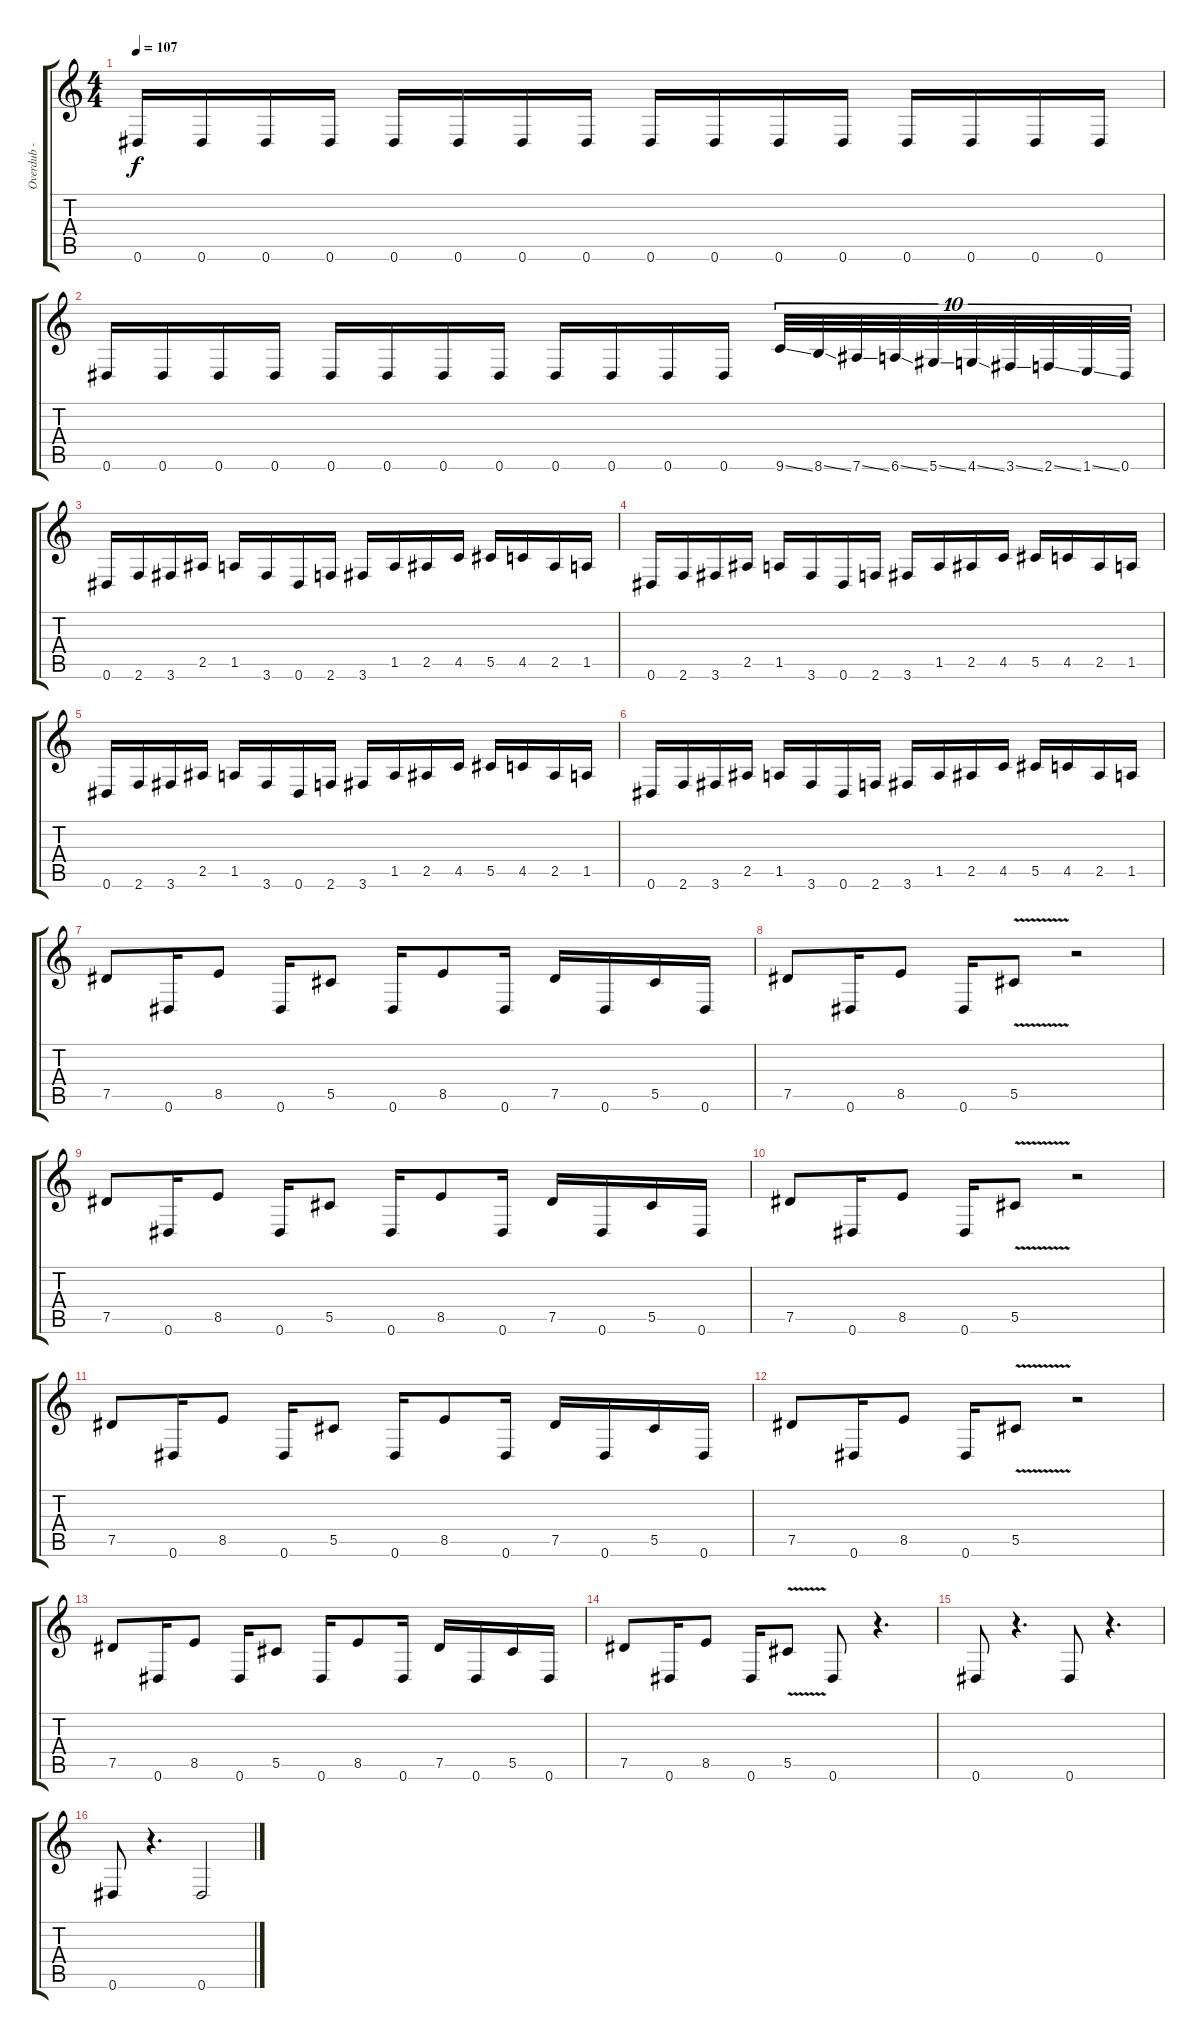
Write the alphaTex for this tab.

\track ("Overdub - Effects" "Overdub - ") {instrument distortionguitar}
\staff {score tabs}
\tuning (Eb4 Bb3 Gb3 Db3 Ab2 Eb2) {hide}
\ts (4 4)
\tempo 107
\clef g2
\ks c
0.6.16{dy f} 0.6.16 0.6.16 0.6.16 0.6.16 0.6.16 0.6.16 0.6.16 0.6.16 0.6.16 0.6.16 0.6.16 0.6.16 0.6.16 0.6.16 0.6.16 |
0.6.16 0.6.16 0.6.16 0.6.16 0.6.16 0.6.16 0.6.16 0.6.16 0.6.16 0.6.16 0.6.16 0.6.16 9.6{ss}.32{tu (10 8) volume 9 instrument fretlessbass} 8.6{ss}.32{tu (10 8)} 7.6{ss}.32{tu (10 8)} 6.6{ss}.32{tu (10 8)} 5.6{ss}.32{tu (10 8)} 4.6{ss}.32{tu (10 8)} 3.6{ss}.32{tu (10 8)} 2.6{ss}.32{tu (10 8)} 1.6{ss}.32{tu (10 8)} 0.6.32{tu (10 8)} |
0.6.16{instrument fretlessbass} 2.6.16 3.6.16 2.5.16 1.5.16 3.6.16 0.6.16 2.6.16 3.6.16 1.5.16 2.5.16 4.5.16 5.5.16 4.5.16 2.5.16 1.5.16 |
0.6.16 2.6.16 3.6.16 2.5.16 1.5.16 3.6.16 0.6.16 2.6.16 3.6.16 1.5.16 2.5.16 4.5.16 5.5.16 4.5.16 2.5.16 1.5.16 |
0.6.16 2.6.16 3.6.16 2.5.16 1.5.16 3.6.16 0.6.16 2.6.16 3.6.16 1.5.16 2.5.16 4.5.16 5.5.16 4.5.16 2.5.16 1.5.16 |
0.6.16 2.6.16 3.6.16 2.5.16 1.5.16 3.6.16 0.6.16 2.6.16 3.6.16 1.5.16 2.5.16 4.5.16 5.5.16 4.5.16 2.5.16 1.5.16 |
7.5.8 0.6.16 8.5.8 0.6.16 5.5.8 0.6.16 8.5.8 0.6.16 7.5.16 0.6.16 5.5.16 0.6.16 |
7.5.8 0.6.16 8.5.8 0.6.16 5.5{v}.8 r.2 |
7.5.8 0.6.16 8.5.8 0.6.16 5.5.8 0.6.16 8.5.8 0.6.16 7.5.16 0.6.16 5.5.16 0.6.16 |
7.5.8 0.6.16 8.5.8 0.6.16 5.5{v}.8 r.2 |
7.5.8 0.6.16 8.5.8 0.6.16 5.5.8 0.6.16 8.5.8 0.6.16 7.5.16 0.6.16 5.5.16 0.6.16 |
7.5.8 0.6.16 8.5.8 0.6.16 5.5{v}.8 r.2 |
7.5.8 0.6.16 8.5.8 0.6.16 5.5.8 0.6.16 8.5.8 0.6.16 7.5.16 0.6.16 5.5.16 0.6.16 |
7.5.8 0.6.16 8.5.8 0.6.16 5.5{v}.8 0.6.8 r.4{d} |
0.6.8 r.4{d} 0.6.8 r.4{d} |
0.6.8 r.4{d} 0.6.2
